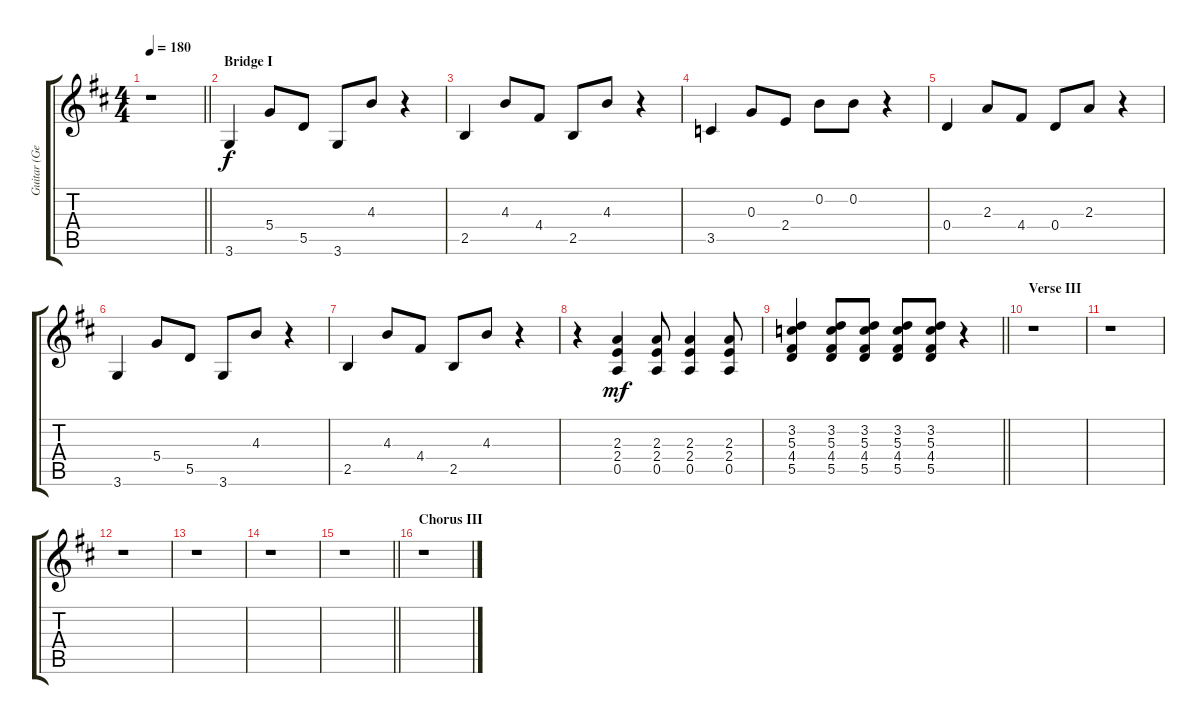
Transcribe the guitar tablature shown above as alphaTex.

\track ("Guitar (George)" "Guitar (Ge") {instrument electricguitarclean}
\staff {score tabs}
\tuning (E4 B3 G3 D3 A2 E2) {hide}
\ts (4 4)
\tempo 180
\clef g2
\barLineRight lightlight
\ks d
r.1{dy mf} |
\section ("" "Bridge I")
3.6.4{dy f} 5.4.8 5.5.8 3.6.8 4.3.8 r.4 |
2.5.4 4.3.8 4.4.8 2.5.8 4.3.8 r.4 |
3.5.4 0.3.8 2.4.8 0.2.8 0.2.8 r.4 |
0.4.4 2.3.8 4.4.8 0.4.8 2.3.8 r.4 |
3.6.4 5.4.8 5.5.8 3.6.8 4.3.8 r.4 |
2.5.4 4.3.8 4.4.8 2.5.8 4.3.8 r.4 |
r.4 (2.3 2.4 0.5).4{dy mf} (2.3 2.4 0.5).8 (2.3 2.4 0.5).4 (2.3 2.4 0.5).8 |
\barLineRight lightlight
(3.2 5.3 4.4 5.5).4 (3.2 5.3 4.4 5.5).8 (3.2 5.3 4.4 5.5).8 (3.2 5.3 4.4 5.5).8 (3.2 5.3 4.4 5.5).8 r.4 |
\section ("" "Verse III")
r.1 |
r.1 |
r.1 |
r.1 |
r.1 |
\barLineRight lightlight
r.1 |
\section ("" "Chorus III")
r.1
